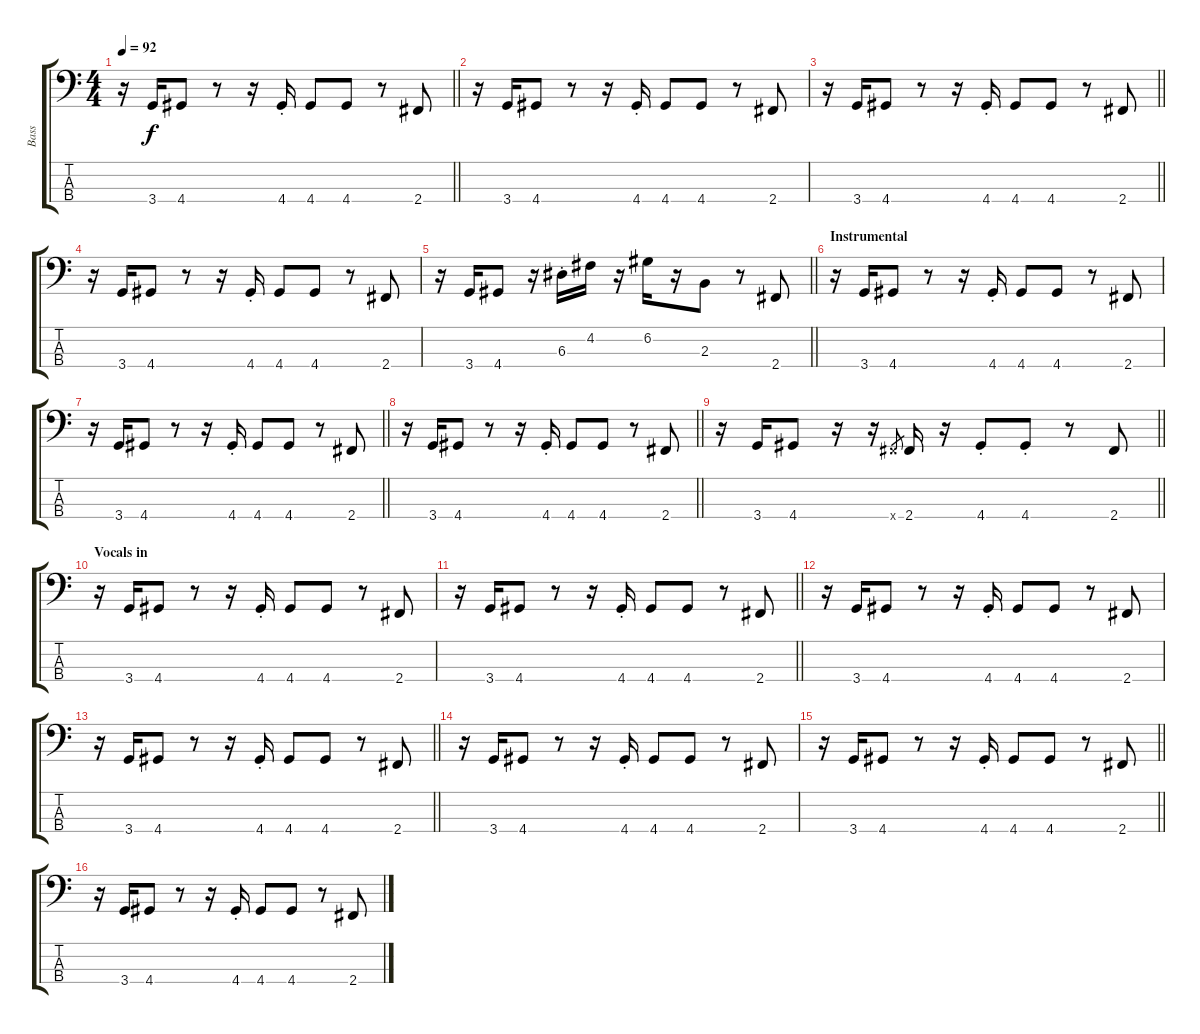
\track ("Bass" "Bass") {instrument electricbasspick}
\staff {score tabs}
\tuning (G2 D2 A1 E1) {hide}
\ts (4 4)
\tempo 92
\clef f4
\barLineRight lightlight
\ks c
r.16{dy f} 3.4.16 4.4.8 r.8 r.16 4.4{st}.16 4.4.8 4.4.8 r.8 2.4.8 |
r.16 3.4.16 4.4.8 r.8 r.16 4.4{st}.16 4.4.8 4.4.8 r.8 2.4.8 |
\barLineRight lightlight
r.16 3.4.16 4.4.8 r.8 r.16 4.4{st}.16 4.4.8 4.4.8 r.8 2.4.8 |
r.16 3.4.16 4.4.8 r.8 r.16 4.4{st}.16 4.4.8 4.4.8 r.8 2.4.8 |
\barLineRight lightlight
r.16 3.4.16 4.4.8 r.16 6.3{st}.16 4.2.16 r.16 6.2.16 r.16 2.3.8 r.8 2.4.8 |
\section ("" "Instrumental")
r.16 3.4.16 4.4.8 r.8 r.16 4.4{st}.16 4.4.8 4.4.8 r.8 2.4.8 |
\barLineRight lightlight
r.16 3.4.16 4.4.8 r.8 r.16 4.4{st}.16 4.4.8 4.4.8 r.8 2.4.8 |
\barLineRight lightlight
r.16 3.4.16 4.4.8 r.8 r.16 4.4{st}.16 4.4.8 4.4.8 r.8 2.4.8 |
\barLineRight lightlight
r.16 3.4.16 4.4.8 r.16 r.16 2.4{x}.8{gr} 2.4.16 r.16 4.4{st}.8 4.4{st}.8 r.8 2.4.8 |
\section ("" "Vocals in")
r.16 3.4.16 4.4.8 r.8 r.16 4.4{st}.16 4.4.8 4.4.8 r.8 2.4.8 |
\barLineRight lightlight
r.16 3.4.16 4.4.8 r.8 r.16 4.4{st}.16 4.4.8 4.4.8 r.8 2.4.8 |
r.16 3.4.16 4.4.8 r.8 r.16 4.4{st}.16 4.4.8 4.4.8 r.8 2.4.8 |
\barLineRight lightlight
r.16 3.4.16 4.4.8 r.8 r.16 4.4{st}.16 4.4.8 4.4.8 r.8 2.4.8 |
r.16 3.4.16 4.4.8 r.8 r.16 4.4{st}.16 4.4.8 4.4.8 r.8 2.4.8 |
\barLineRight lightlight
r.16 3.4.16 4.4.8 r.8 r.16 4.4{st}.16 4.4.8 4.4.8 r.8 2.4.8 |
r.16 3.4.16 4.4.8 r.8 r.16 4.4{st}.16 4.4.8 4.4.8 r.8 2.4.8
